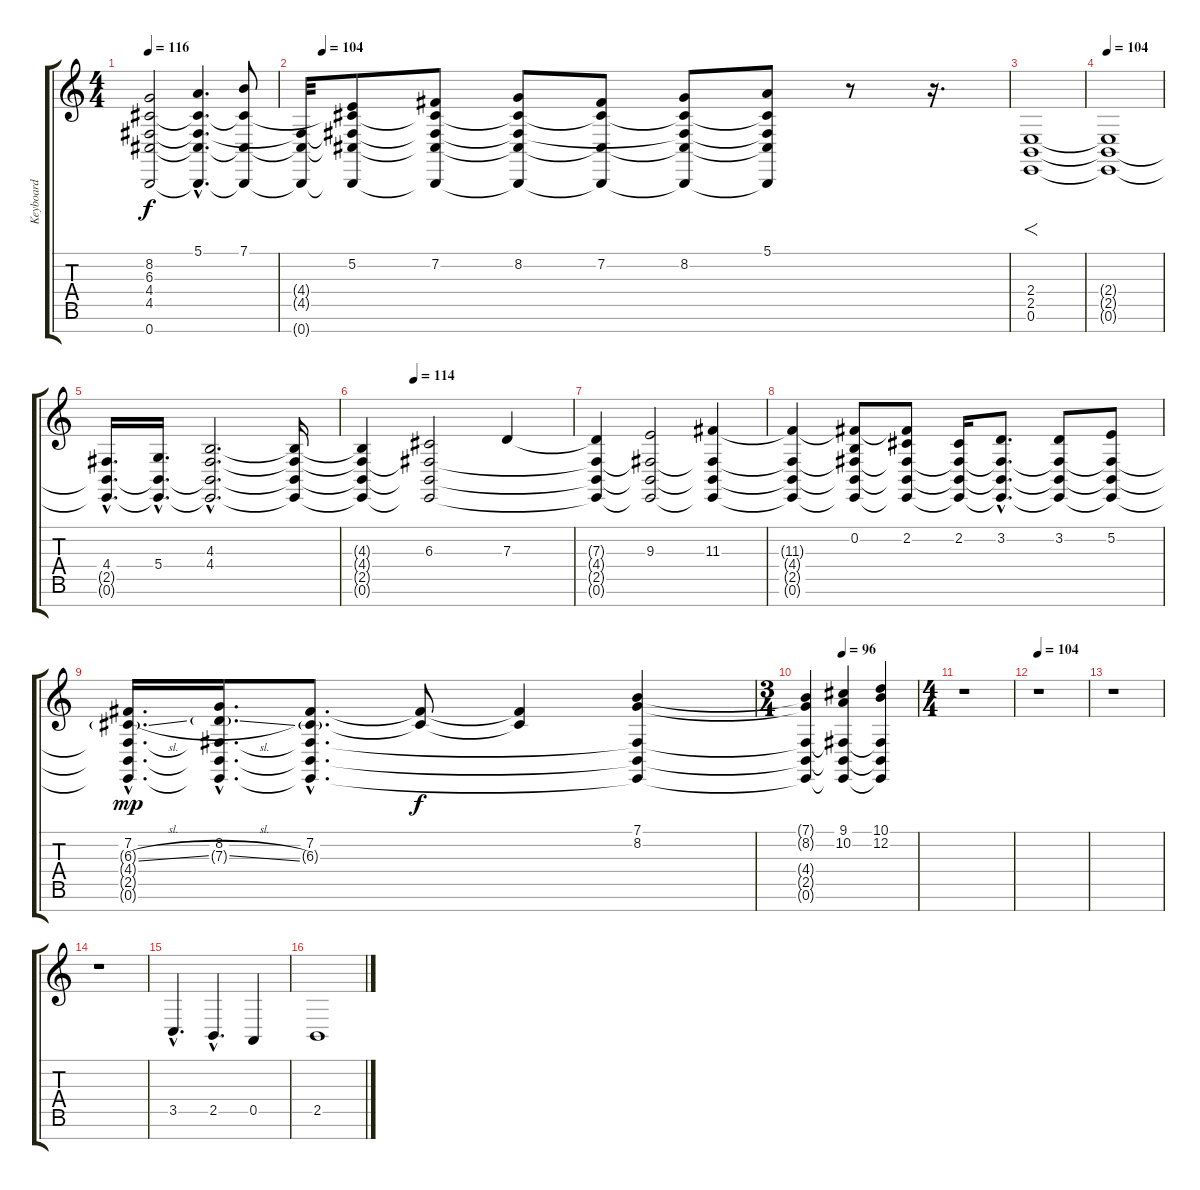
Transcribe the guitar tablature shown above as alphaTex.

\track ("Keyboard" "Keyboard") {instrument pad2warm}
\staff {score tabs}
\tuning (E4 B3 G3 D3 A2 E2 B1) {hide}
\ts (4 4)
\tempo 116
\clef g2
\ks c
(8.2 6.3{t} 4.4{t} 4.5{t} 0.7{t}).2{dy f} (5.1{hac} 6.3{hac t} 4.4{hac t} 4.5{hac t} 0.7{hac t}).4{d} (7.1 6.3{t} 4.5{t} 0.7{t}).8 |
\tempo (104 0.03125)
(4.4{t} 4.5{t} 0.7{t}).32 (5.2 6.3{t} 4.4{t} 4.5{t} 0.7{t}).8 (7.2 6.3{t} 4.4{t} 4.5{t} 0.7{t}).8 (8.2 6.3{t} 4.4{t} 4.5{t} 0.7{t}).8 (7.2 6.3{t} 4.5{t} 0.7{t}).8 (8.2 6.3{t} 4.4{t} 4.5{t} 0.7{t}).8 (5.1 6.3{t} 4.4{t} 4.5{t} 0.7{t}).8 r.8 r.16{d} |
(2.4 2.5 0.6).1{f} |
\tempo 104
(2.4{t} 2.5{t} 0.6{t}).1 |
(4.4{hac} 2.5{hac t} 0.6{hac t}).16{d} (5.4{hac} 2.5{hac t} 0.6{hac t}).16{d} (4.3{hac} 4.4{hac} 2.5{hac t} 0.6{hac t}).2{d} (4.3{t} 4.4{t} 2.5{t} 0.6{t}).16 |
\tempo (114 0.25)
(4.3{t} 4.4{t} 2.5{t} 0.6{t}).4 (6.3 4.4{t} 2.5{t} 0.6{t}).2 7.3.4 |
(7.3{t} 4.4{t} 2.5{t} 0.6{t}).4 (9.3 4.4{t} 2.5{t} 0.6{t}).2 (11.3 4.4{t} 2.5{t} 0.6{t}).4 |
(11.3{t} 4.4{t} 2.5{t} 0.6{t}).4 (0.2 11.3{t} 4.4{t} 2.5{t} 0.6{t}).8 (2.2 11.3{t} 4.4{t} 2.5{t} 0.6{t}).8 (2.2 4.4{t} 2.5{t} 0.6{t}).16 (3.2{hac} 4.4{hac t} 2.5{hac t} 0.6{hac t}).8{d} (3.2 4.4{t} 2.5{t} 0.6{t}).8 (5.2 4.4{t} 2.5{t} 0.6{t}).8 |
(7.2{hac} 6.3{sl g hac} 4.4{hac t} 2.5{hac t} 0.6{hac t}).16{d dy mp} (8.2{hac} 7.3{sl g hac} 4.4{hac t} 2.5{hac t} 0.6{hac t}).16{d} (7.2{hac} 6.3{g hac} 4.4{hac t} 2.5{hac t} 0.6{hac t}).8{d} (7.2{t} 6.3{t}).8{dy f} (7.2{t} 6.3{t}).4 (7.1 8.2 4.4{t} 2.5{t} 0.6{t}).4 |
\ts (3 4)
\tempo (96 0.3333333333333333)
(7.1{t} 8.2{t} 4.4{t} 2.5{t} 0.6{t}).4 (9.1 10.2 4.4{t} 2.5{t} 0.6{t}).4 (10.1 12.2 4.4{t} 2.5{t} 0.6{t}).4 |
\ts (4 4)
r.1 |
\tempo 104
r.1{volume 8} |
r.1 |
r.1 |
3.5{hac}.4{d volume 12} 2.5{hac}.4{d} 0.5.4 |
2.5.1{volume 0}
